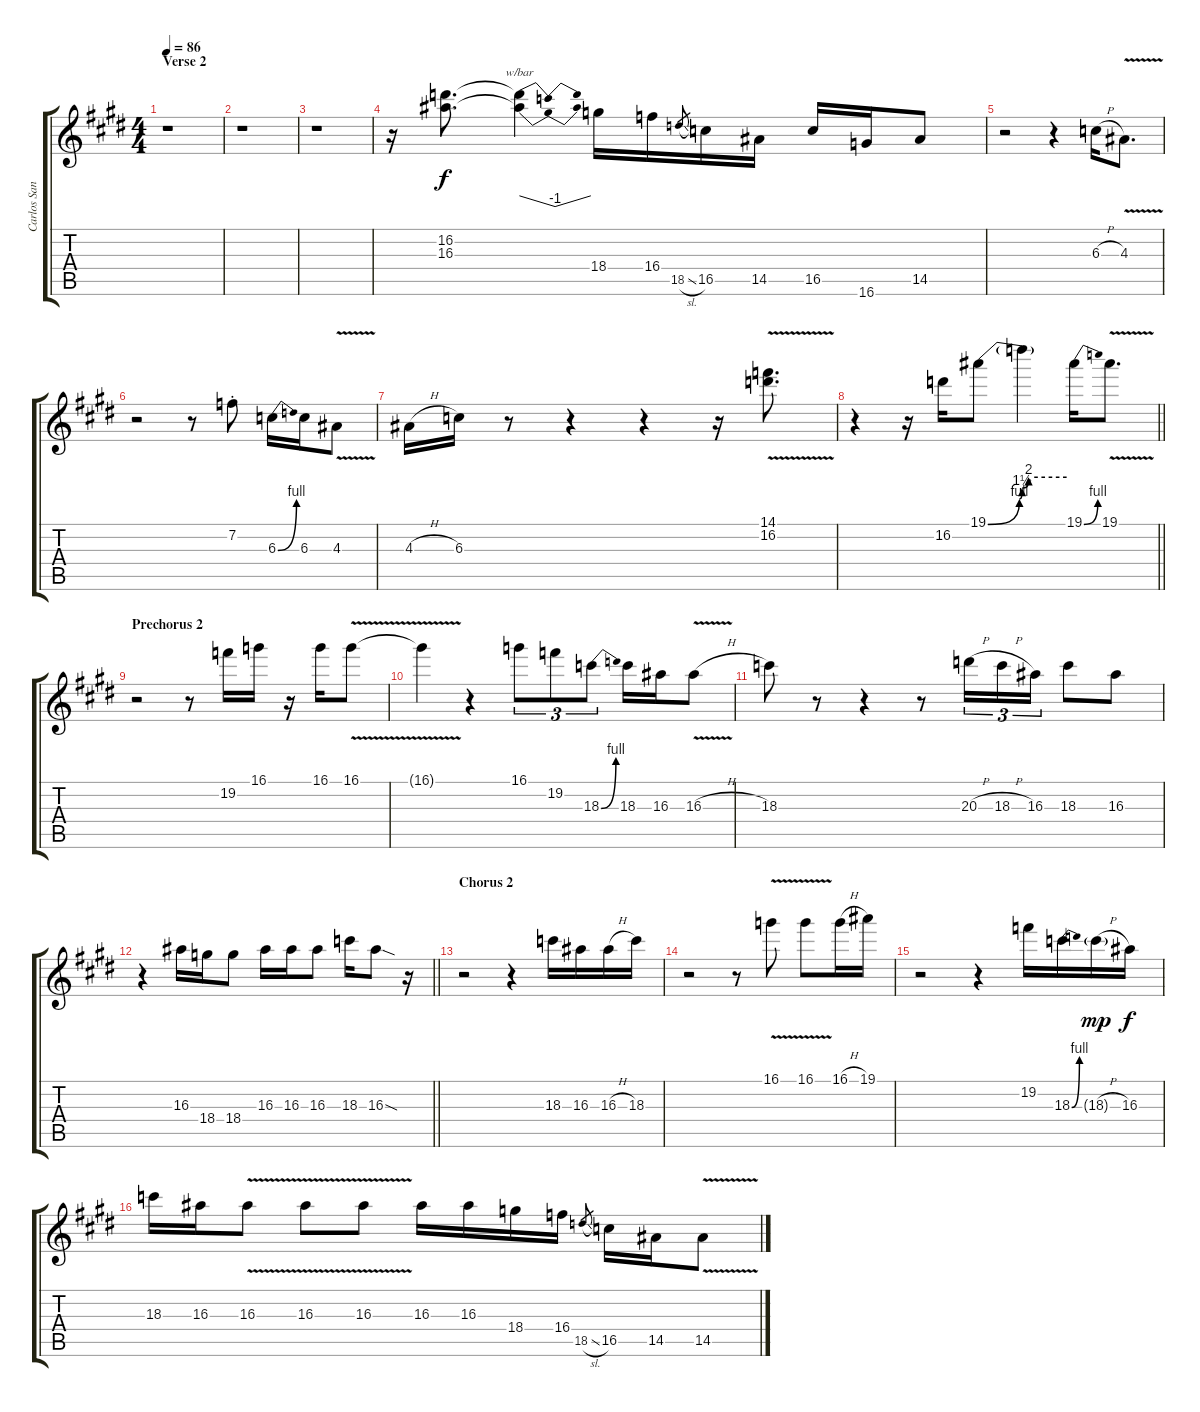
\track ("Carlos Santana (Electric 1)" "Carlos San") {instrument distortionguitar}
\staff {score tabs}
\tuning (Eb4 Bb3 Gb3 Db3 Ab2 Eb2) {hide}
\ts (4 4)
\section ("" "Verse 2")
\tempo 86
\clef g2
\ks e
r.1{dy f} |
r.1 |
r.1 |
r.16 (16.2 16.3).8{d} (16.2{t} 16.3{t}).4{tbe (dip default 0 0 30 -4 60 0)} 18.4.16 16.4.16 18.5{sl}.8{gr} 16.5.16 14.5.16 16.5.16 16.6.16 14.5.8 |
r.2 r.4 6.3{h}.16 4.3{v}.8{d} |
r.2 r.8 7.2{st}.8 6.3{be (bend 0 0 60 4)}.16 6.3.16 4.3{v}.8 |
4.3{h}.16 6.3.16 r.8 r.4 r.4 r.16 (14.1 16.2{v}).8{d} |
\barLineRight lightlight
r.4 r.16 16.2.16 19.1{be (custom 0 0 24 4 26 6 31 8 60 8)}.8 19.1{t}.4 19.1{be (bend 0 0 60 4)}.16 19.1{v}.8{d} |
\section ("" "Prechorus 2")
r.2 r.8 19.2.16 16.1.16 r.16 16.1.16 16.1{v}.8 |
16.1{t}.4 r.4 16.1.8{tu (3 2)} 19.2.8{tu (3 2)} 18.3{be (bend 0 0 60 4)}.8{tu (3 2)} 18.3.16 16.3.16 16.3{v h}.8 |
18.3.8 r.8 r.4 r.8 20.3{h}.16{tu (3 2)} 18.3{h}.16{tu (3 2)} 16.3.16{tu (3 2)} 18.3.8 16.3.8 |
\barLineRight lightlight
r.4 16.3.16 18.4.16 18.4.8 16.3.16 16.3.16 16.3.8 18.3.16 16.3{sod}.8 r.16 |
\section ("" "Chorus 2")
r.2 r.4 18.3.16 16.3.16 16.3{h}.16 18.3.16 |
r.2 r.8 16.1{v}.8 16.1{v}.8 16.1{h}.16 19.1.16 |
r.2 r.4 19.2.16 18.3{be (bend 0 0 60 4)}.16 18.3{h g}.16{dy mp} 16.3.16{dy f} |
18.3.16 16.3.16 16.3{v}.8 16.3{v}.8 16.3{v}.8 16.3.16 16.3.16 18.4.16 16.4.16 18.5{sl}.8{gr} 16.5.16 14.5.16 14.5{v}.8
